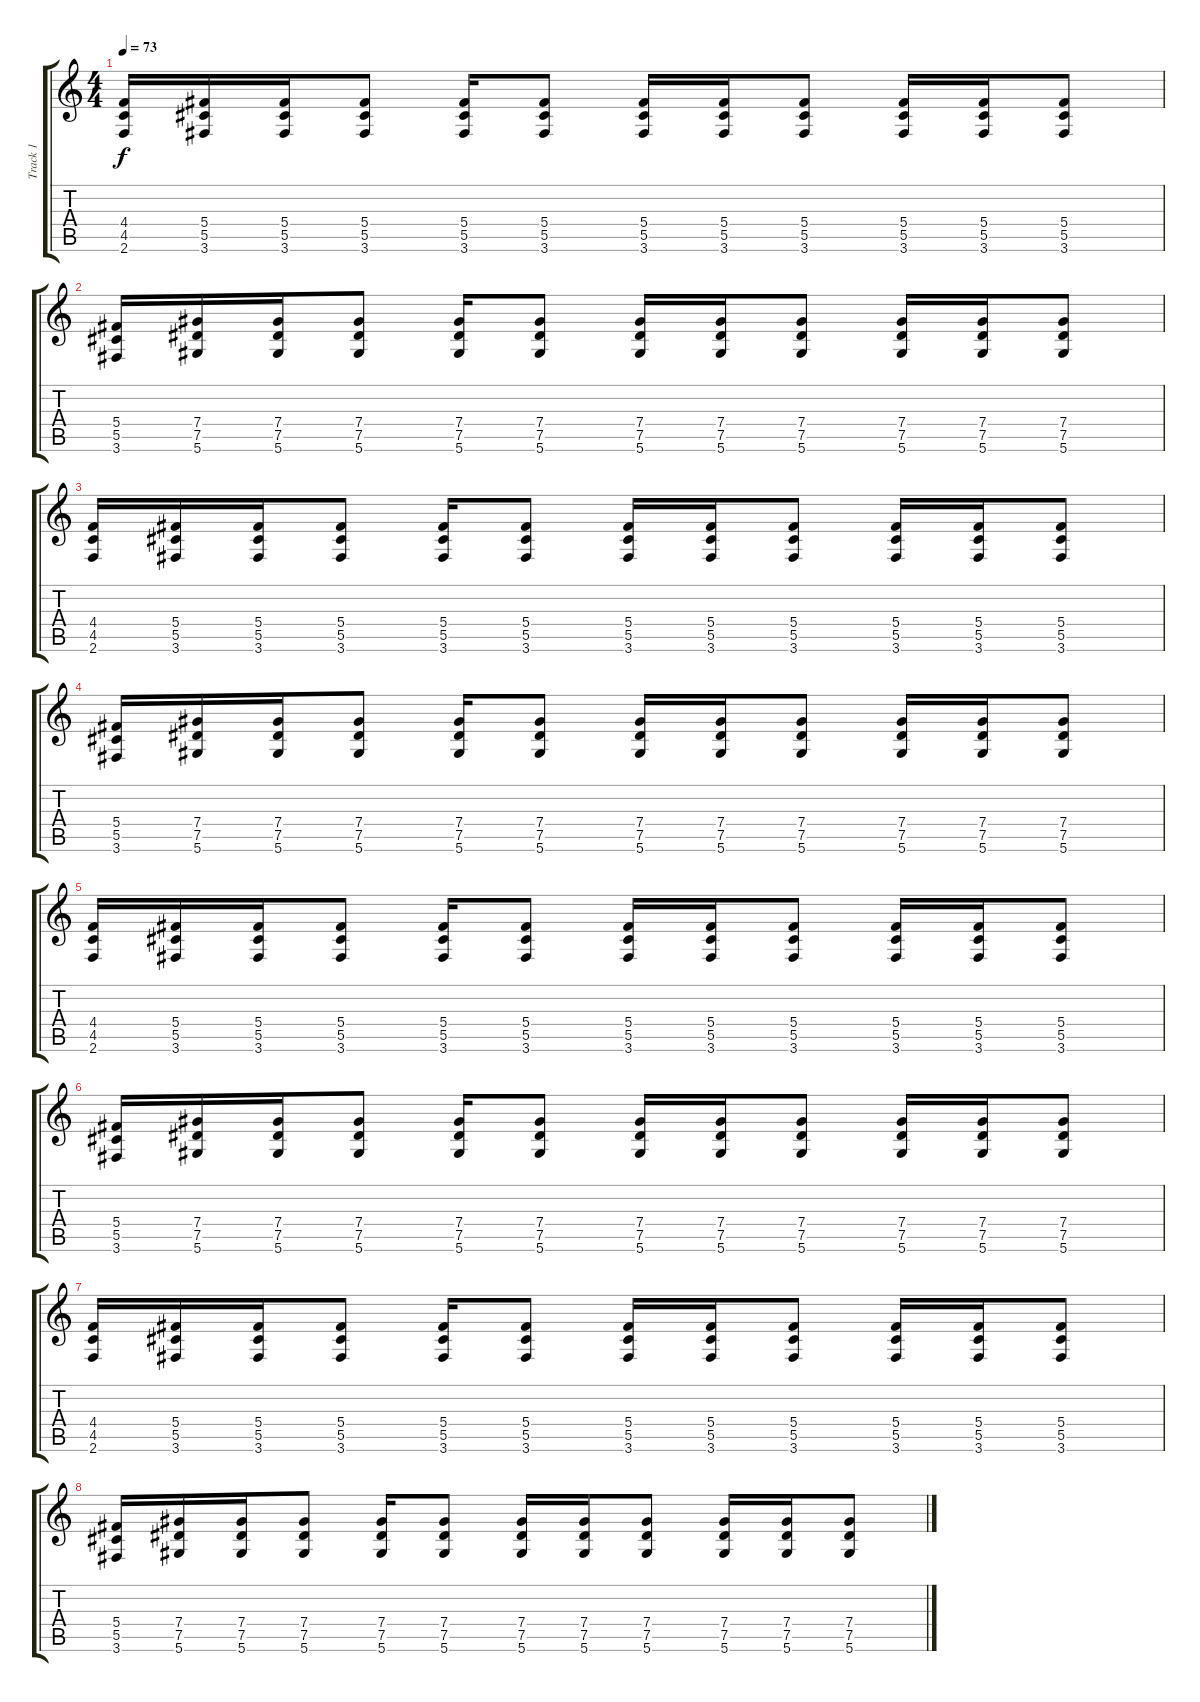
\track ("Track 1" "Track 1") {instrument overdrivenguitar}
\staff {score tabs}
\tuning (Eb4 Bb3 Gb3 Db3 Ab2 Eb2) {hide}
\ts (4 4)
\tempo 73
\clef g2
\ks c
(4.4 4.5 2.6).16{dy f} (5.4 5.5 3.6).16 (5.4 5.5 3.6).16 (5.4 5.5 3.6).8 (5.4 5.5 3.6).16 (5.4 5.5 3.6).8 (5.4 5.5 3.6).16 (5.4 5.5 3.6).16 (5.4 5.5 3.6).8 (5.4 5.5 3.6).16 (5.4 5.5 3.6).16 (5.4 5.5 3.6).8 |
(5.4 5.5 3.6).16 (7.4 7.5 5.6).16 (7.4 7.5 5.6).16 (7.4 7.5 5.6).8 (7.4 7.5 5.6).16 (7.4 7.5 5.6).8 (7.4 7.5 5.6).16 (7.4 7.5 5.6).16 (7.4 7.5 5.6).8 (7.4 7.5 5.6).16 (7.4 7.5 5.6).16 (7.4 7.5 5.6).8 |
(4.4 4.5 2.6).16 (5.4 5.5 3.6).16 (5.4 5.5 3.6).16 (5.4 5.5 3.6).8 (5.4 5.5 3.6).16 (5.4 5.5 3.6).8 (5.4 5.5 3.6).16 (5.4 5.5 3.6).16 (5.4 5.5 3.6).8 (5.4 5.5 3.6).16 (5.4 5.5 3.6).16 (5.4 5.5 3.6).8 |
(5.4 5.5 3.6).16 (7.4 7.5 5.6).16 (7.4 7.5 5.6).16 (7.4 7.5 5.6).8 (7.4 7.5 5.6).16 (7.4 7.5 5.6).8 (7.4 7.5 5.6).16 (7.4 7.5 5.6).16 (7.4 7.5 5.6).8 (7.4 7.5 5.6).16 (7.4 7.5 5.6).16 (7.4 7.5 5.6).8 |
(4.4 4.5 2.6).16 (5.4 5.5 3.6).16 (5.4 5.5 3.6).16 (5.4 5.5 3.6).8 (5.4 5.5 3.6).16 (5.4 5.5 3.6).8 (5.4 5.5 3.6).16 (5.4 5.5 3.6).16 (5.4 5.5 3.6).8 (5.4 5.5 3.6).16 (5.4 5.5 3.6).16 (5.4 5.5 3.6).8 |
(5.4 5.5 3.6).16 (7.4 7.5 5.6).16 (7.4 7.5 5.6).16 (7.4 7.5 5.6).8 (7.4 7.5 5.6).16 (7.4 7.5 5.6).8 (7.4 7.5 5.6).16 (7.4 7.5 5.6).16 (7.4 7.5 5.6).8 (7.4 7.5 5.6).16 (7.4 7.5 5.6).16 (7.4 7.5 5.6).8 |
(4.4 4.5 2.6).16 (5.4 5.5 3.6).16 (5.4 5.5 3.6).16 (5.4 5.5 3.6).8 (5.4 5.5 3.6).16 (5.4 5.5 3.6).8 (5.4 5.5 3.6).16 (5.4 5.5 3.6).16 (5.4 5.5 3.6).8 (5.4 5.5 3.6).16 (5.4 5.5 3.6).16 (5.4 5.5 3.6).8 |
(5.4 5.5 3.6).16 (7.4 7.5 5.6).16 (7.4 7.5 5.6).16 (7.4 7.5 5.6).8 (7.4 7.5 5.6).16 (7.4 7.5 5.6).8 (7.4 7.5 5.6).16 (7.4 7.5 5.6).16 (7.4 7.5 5.6).8 (7.4 7.5 5.6).16 (7.4 7.5 5.6).16 (7.4 7.5 5.6).8
